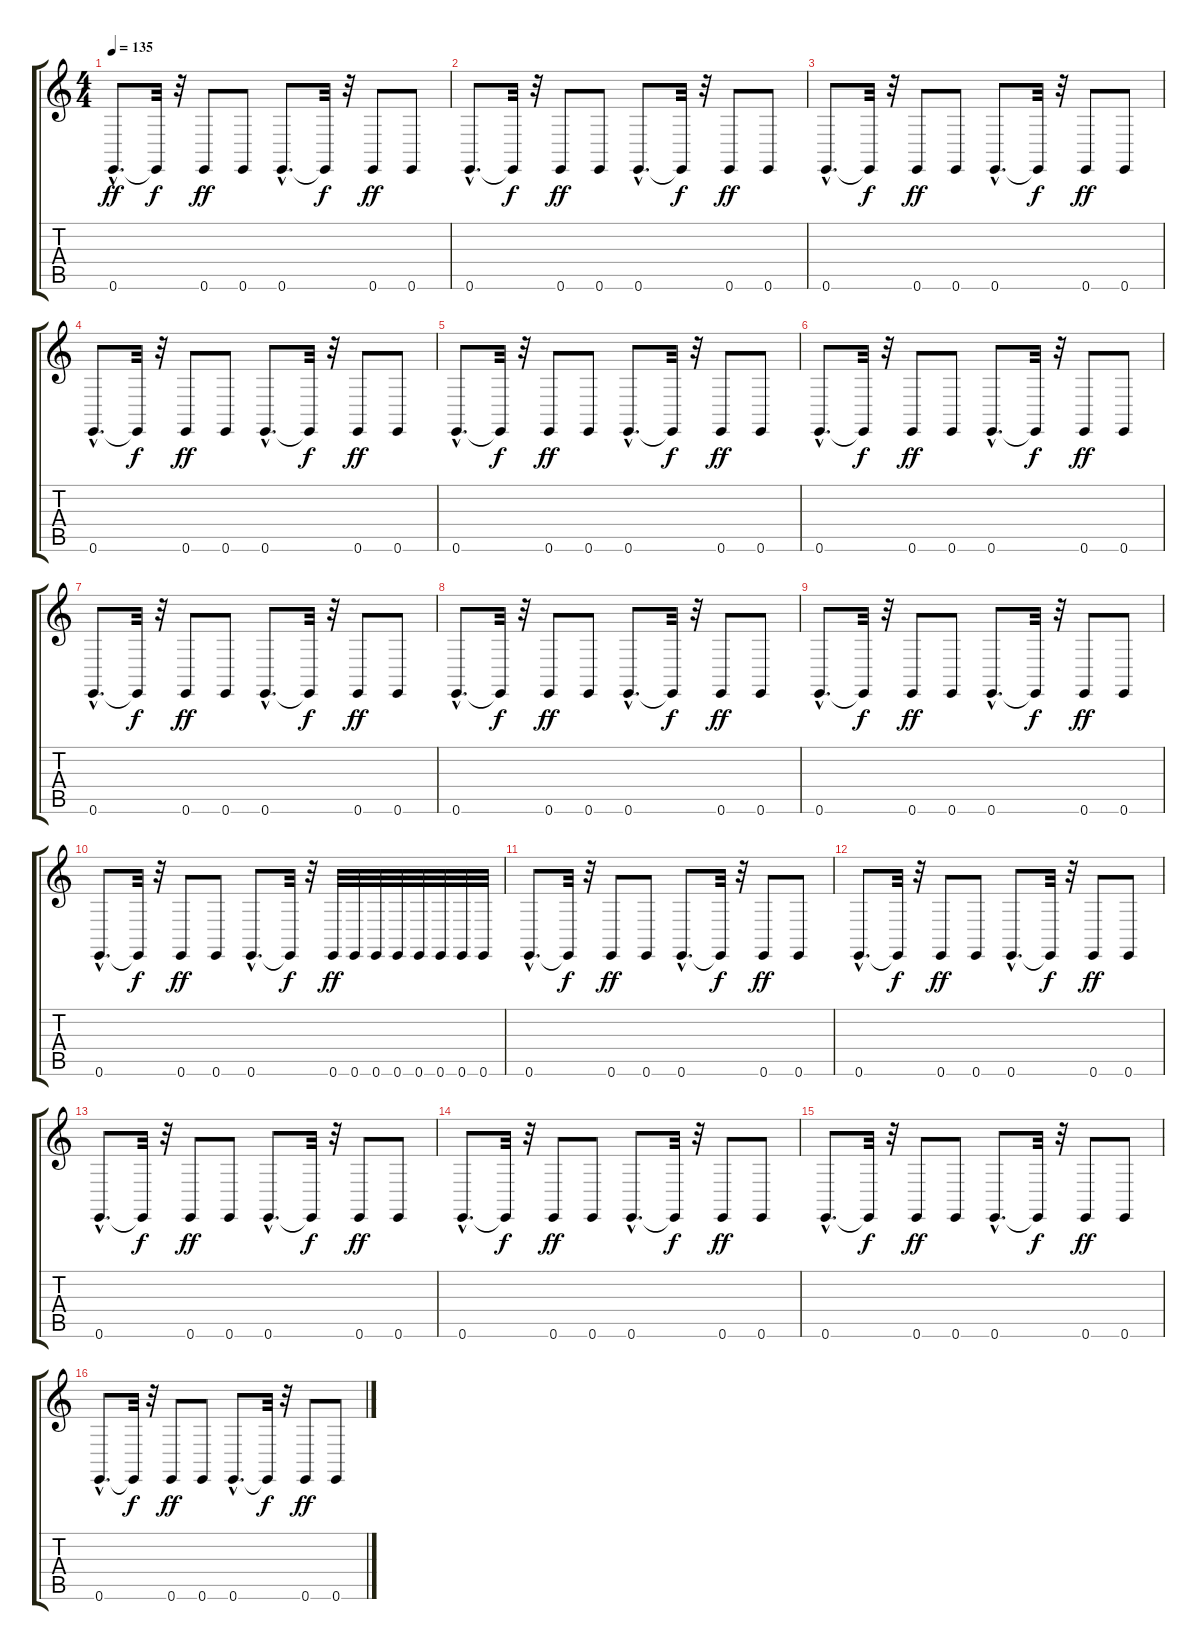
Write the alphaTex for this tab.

\track "" {instrument brightacousticpiano}
\staff {score tabs}
\tuning (E4 B3 G3 D3 A2 E2) {hide}
\ts (4 4)
\tempo 135
\clef g2
\ks c
0.6{hac}.8{d dy ff} 0.6{t}.32{dy f} r.32 0.6.8{dy ff} 0.6.8 0.6{hac}.8{d} 0.6{t}.32{dy f} r.32 0.6.8{dy ff} 0.6.8 |
0.6{hac}.8{d} 0.6{t}.32{dy f} r.32 0.6.8{dy ff} 0.6.8 0.6{hac}.8{d} 0.6{t}.32{dy f} r.32 0.6.8{dy ff} 0.6.8 |
0.6{hac}.8{d} 0.6{t}.32{dy f} r.32 0.6.8{dy ff} 0.6.8 0.6{hac}.8{d} 0.6{t}.32{dy f} r.32 0.6.8{dy ff} 0.6.8 |
0.6{hac}.8{d} 0.6{t}.32{dy f} r.32 0.6.8{dy ff} 0.6.8 0.6{hac}.8{d} 0.6{t}.32{dy f} r.32 0.6.8{dy ff} 0.6.8 |
0.6{hac}.8{d} 0.6{t}.32{dy f} r.32 0.6.8{dy ff} 0.6.8 0.6{hac}.8{d} 0.6{t}.32{dy f} r.32 0.6.8{dy ff} 0.6.8 |
0.6{hac}.8{d} 0.6{t}.32{dy f} r.32 0.6.8{dy ff} 0.6.8 0.6{hac}.8{d} 0.6{t}.32{dy f} r.32 0.6.8{dy ff} 0.6.8 |
0.6{hac}.8{d} 0.6{t}.32{dy f} r.32 0.6.8{dy ff} 0.6.8 0.6{hac}.8{d} 0.6{t}.32{dy f} r.32 0.6.8{dy ff} 0.6.8 |
0.6{hac}.8{d} 0.6{t}.32{dy f} r.32 0.6.8{dy ff} 0.6.8 0.6{hac}.8{d} 0.6{t}.32{dy f} r.32 0.6.8{dy ff} 0.6.8 |
0.6{hac}.8{d} 0.6{t}.32{dy f} r.32 0.6.8{dy ff} 0.6.8 0.6{hac}.8{d} 0.6{t}.32{dy f} r.32 0.6.8{dy ff} 0.6.8 |
0.6{hac}.8{d} 0.6{t}.32{dy f} r.32 0.6.8{dy ff} 0.6.8 0.6{hac}.8{d} 0.6{t}.32{dy f} r.32 0.6.32{dy ff} 0.6.32 0.6.32 0.6.32 0.6.32 0.6.32 0.6.32 0.6.32 |
0.6{hac}.8{d} 0.6{t}.32{dy f} r.32 0.6.8{dy ff} 0.6.8 0.6{hac}.8{d} 0.6{t}.32{dy f} r.32 0.6.8{dy ff} 0.6.8 |
0.6{hac}.8{d} 0.6{t}.32{dy f} r.32 0.6.8{dy ff} 0.6.8 0.6{hac}.8{d} 0.6{t}.32{dy f} r.32 0.6.8{dy ff} 0.6.8 |
0.6{hac}.8{d} 0.6{t}.32{dy f} r.32 0.6.8{dy ff} 0.6.8 0.6{hac}.8{d} 0.6{t}.32{dy f} r.32 0.6.8{dy ff} 0.6.8 |
0.6{hac}.8{d} 0.6{t}.32{dy f} r.32 0.6.8{dy ff} 0.6.8 0.6{hac}.8{d} 0.6{t}.32{dy f} r.32 0.6.8{dy ff} 0.6.8 |
0.6{hac}.8{d} 0.6{t}.32{dy f} r.32 0.6.8{dy ff} 0.6.8 0.6{hac}.8{d} 0.6{t}.32{dy f} r.32 0.6.8{dy ff} 0.6.8 |
0.6{hac}.8{d} 0.6{t}.32{dy f} r.32 0.6.8{dy ff} 0.6.8 0.6{hac}.8{d} 0.6{t}.32{dy f} r.32 0.6.8{dy ff} 0.6.8
